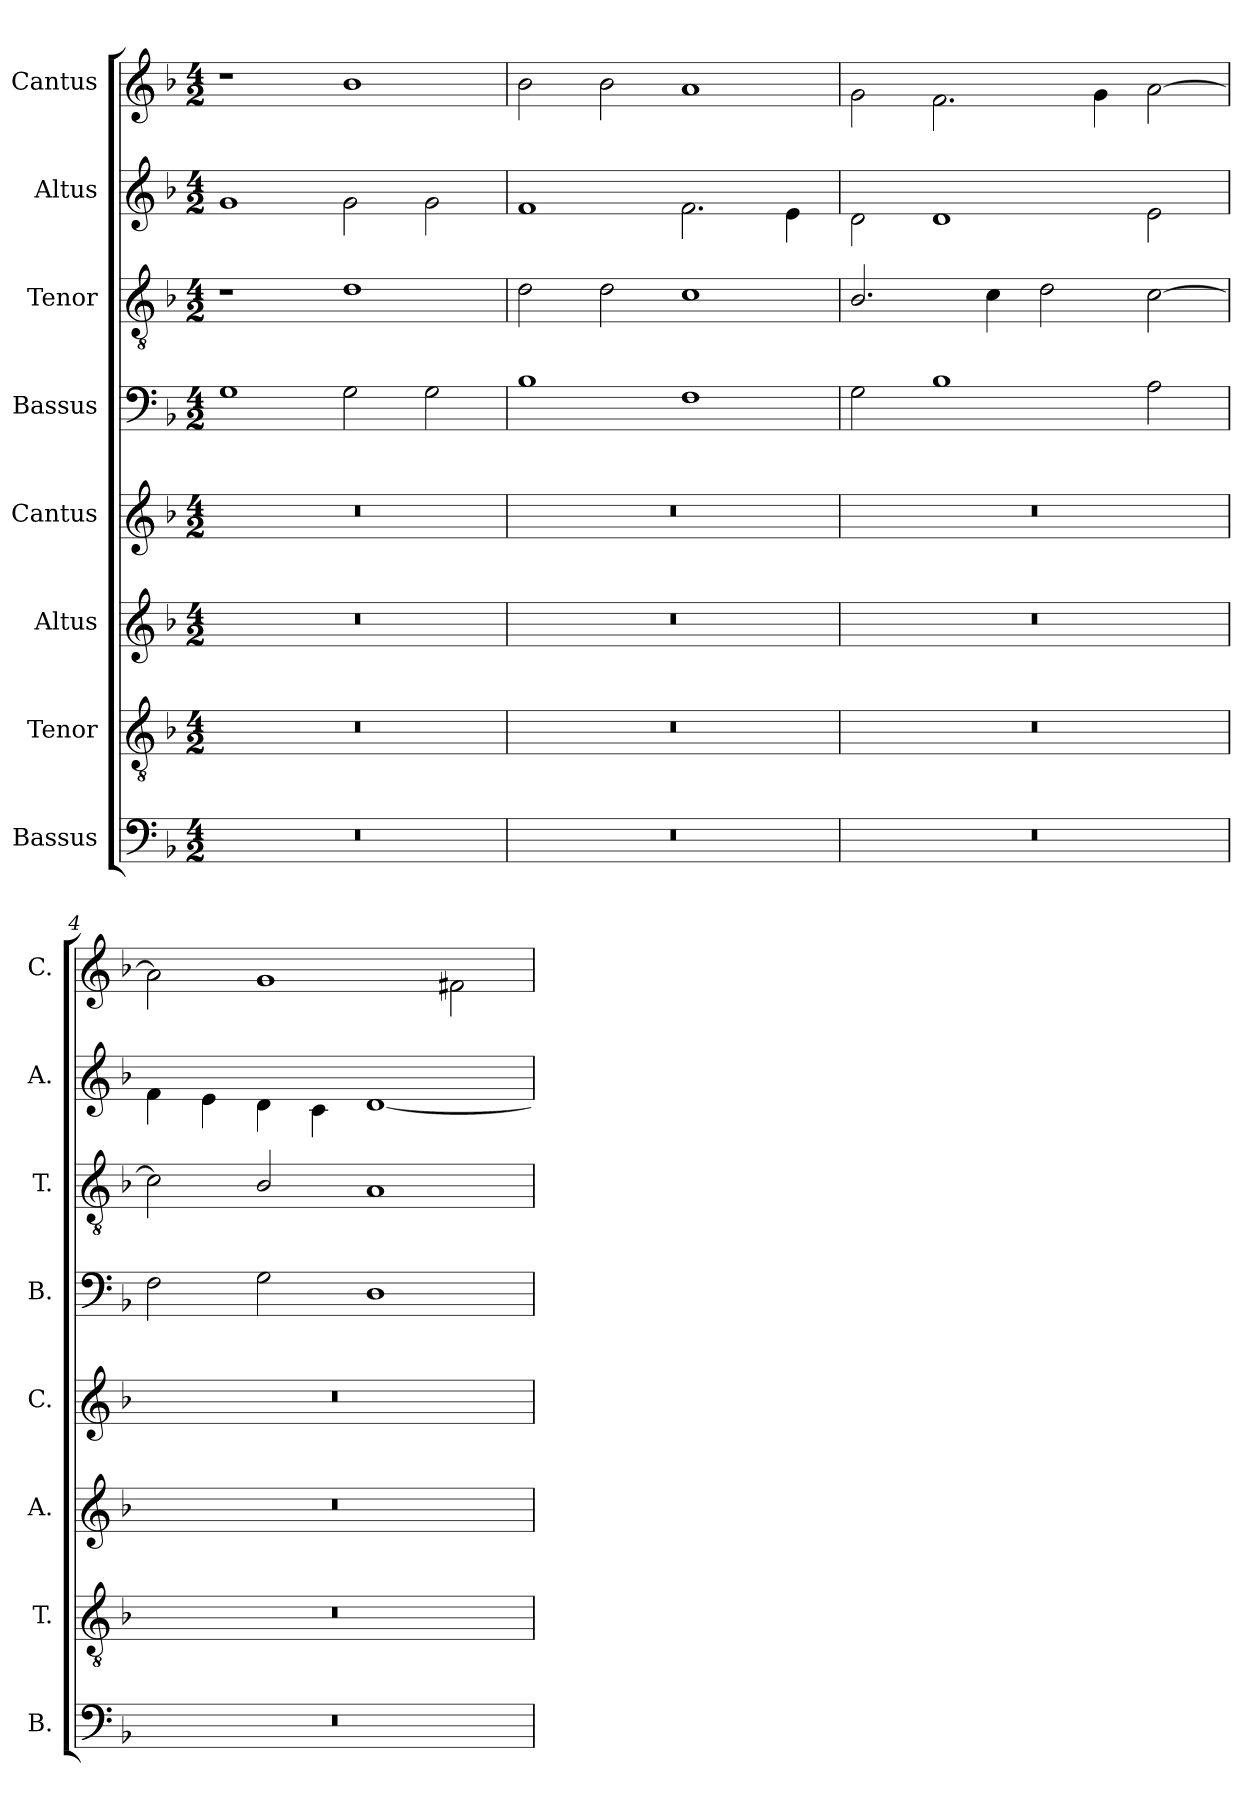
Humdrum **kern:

**kern	**kern	**kern	**kern	**kern	**kern	**kern	**kern
*part8	*part7	*part6	*part5	*part4	*part3	*part2	*part1
*staff8	*staff7	*staff6	*staff5	*staff4	*staff3	*staff2	*staff1
*I"Bassus	*I"Tenor	*I"Altus	*I"Cantus	*I"Bassus	*I"Tenor	*I"Altus	*I"Cantus
*I'B.	*I'T.	*I'A.	*I'C.	*I'B.	*I'T.	*I'A.	*I'C.
*clefF4	*clefGv2	*clefG2	*clefG2	*clefF4	*clefGv2	*clefG2	*clefG2
*k[b-]	*k[b-]	*k[b-]	*k[b-]	*k[b-]	*k[b-]	*k[b-]	*k[b-]
*M4/2	*M4/2	*M4/2	*M4/2	*M4/2	*M4/2	*M4/2	*M4/2
=1	=1	=1	=1	=1	=1	=1	=1
0r	0r	0r	0r	1G	1r	1g	1r
.	.	.	.	2G\	1d	2g\	1b-
.	.	.	.	2G\	.	2g\	.
=2	=2	=2	=2	=2	=2	=2	=2
0r	0r	0r	0r	1B-	2d\	1f	2b-\
.	.	.	.	.	2d\	.	2b-\
.	.	.	.	1F	1c	2.f\	1a
.	.	.	.	.	.	4e\	.
=3	=3	=3	=3	=3	=3	=3	=3
0r	0r	0r	0r	2G\	2.B-/	2d\	2g\
.	.	.	.	1B-	.	1d	2.f\
.	.	.	.	.	4c\	.	.
.	.	.	.	.	2d\	.	.
.	.	.	.	.	.	.	4g\
.	.	.	.	2A\	[2c\	2e\	[2a\
=4	=4	=4	=4	=4	=4	=4	=4
0r	0r	0r	0r	2F\	2c\]	4f\	2a\]
.	.	.	.	.	.	4e\	.
.	.	.	.	2G\	2B-/	4d\	1g
.	.	.	.	.	.	4c\	.
.	.	.	.	1D	1A	[1d	.
.	.	.	.	.	.	.	2f#X\
=	=	=	=	=	=	=	=
*-	*-	*-	*-	*-	*-	*-	*-
